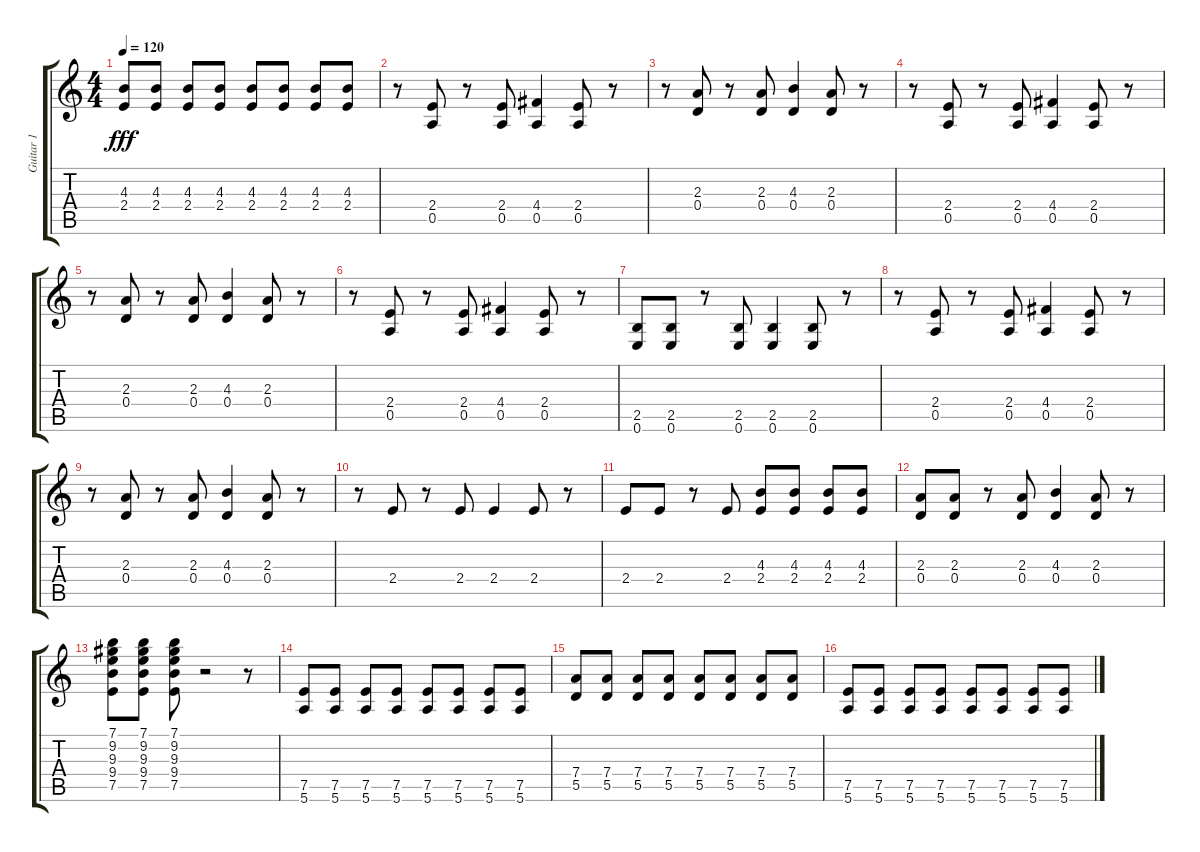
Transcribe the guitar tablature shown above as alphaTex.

\track ("Guitar 1" "Guitar 1") {instrument electricguitarclean}
\staff {score tabs}
\tuning (E4 B3 G3 D3 A2 E2) {hide}
\ts (4 4)
\tempo 120
\clef g2
\ks c
(4.3 2.4).8{dy fff} (4.3 2.4).8 (4.3 2.4).8 (4.3 2.4).8 (4.3 2.4).8 (4.3 2.4).8 (4.3 2.4).8 (4.3 2.4).8 |
r.8 (2.4 0.5).8 r.8 (2.4 0.5).8 (4.4 0.5).4 (2.4 0.5).8 r.8 |
r.8 (2.3 0.4).8 r.8 (2.3 0.4).8 (4.3 0.4).4 (2.3 0.4).8 r.8 |
r.8 (2.4 0.5).8 r.8 (2.4 0.5).8 (4.4 0.5).4 (2.4 0.5).8 r.8 |
r.8 (2.3 0.4).8 r.8 (2.3 0.4).8 (4.3 0.4).4 (2.3 0.4).8 r.8 |
r.8 (2.4 0.5).8 r.8 (2.4 0.5).8 (4.4 0.5).4 (2.4 0.5).8 r.8 |
(2.5 0.6).8 (2.5 0.6).8 r.8 (2.5 0.6).8 (2.5 0.6).4 (2.5 0.6).8 r.8 |
r.8 (2.4 0.5).8 r.8 (2.4 0.5).8 (4.4 0.5).4 (2.4 0.5).8 r.8 |
r.8 (2.3 0.4).8 r.8 (2.3 0.4).8 (4.3 0.4).4 (2.3 0.4).8 r.8 |
r.8 2.4.8 r.8 2.4.8 2.4.4 2.4.8 r.8 |
2.4.8 2.4.8 r.8 2.4.8 (4.3 2.4).8 (4.3 2.4).8 (4.3 2.4).8 (4.3 2.4).8 |
(2.3 0.4).8 (2.3 0.4).8 r.8 (2.3 0.4).8 (4.3 0.4).4 (2.3 0.4).8 r.8 |
(7.1 9.2 9.3 9.4 7.5).8 (7.1 9.2 9.3 9.4 7.5).8 (7.1 9.2 9.3 9.4 7.5).8 r.2 r.8 |
(7.5 5.6).8 (7.5 5.6).8 (7.5 5.6).8 (7.5 5.6).8 (7.5 5.6).8 (7.5 5.6).8 (7.5 5.6).8 (7.5 5.6).8 |
(7.4 5.5).8 (7.4 5.5).8 (7.4 5.5).8 (7.4 5.5).8 (7.4 5.5).8 (7.4 5.5).8 (7.4 5.5).8 (7.4 5.5).8 |
(7.5 5.6).8 (7.5 5.6).8 (7.5 5.6).8 (7.5 5.6).8 (7.5 5.6).8 (7.5 5.6).8 (7.5 5.6).8 (7.5 5.6).8
